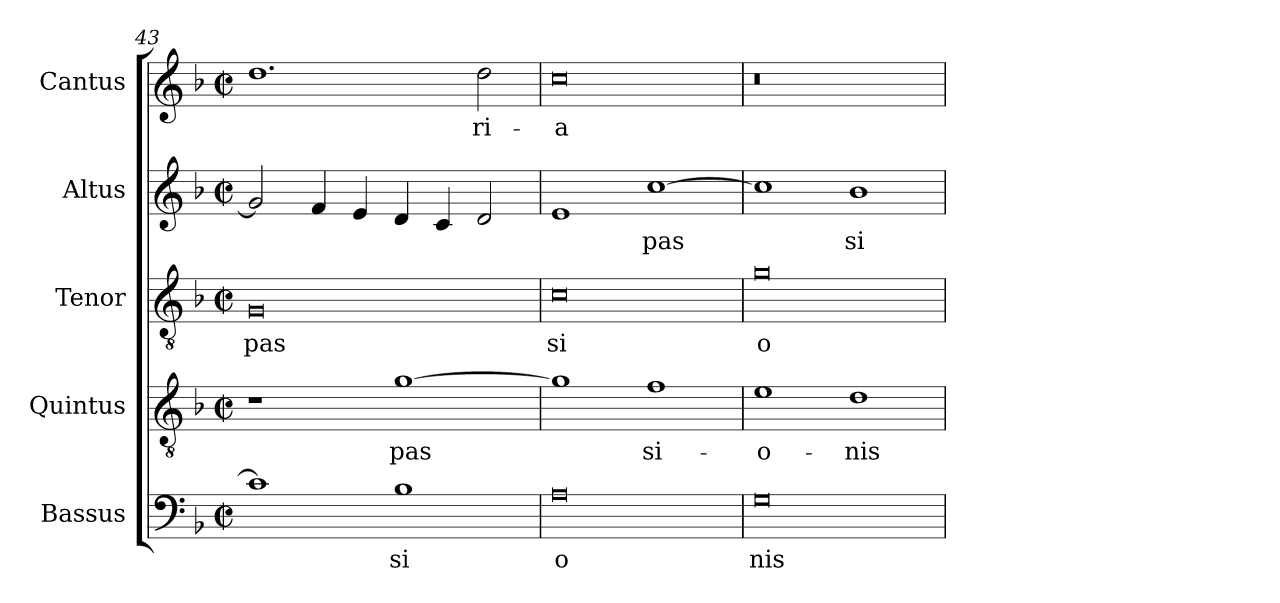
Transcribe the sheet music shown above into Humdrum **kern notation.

**kern	**text	**kern	**text	**kern	**text	**kern	**text	**kern	**text
*part5	*part5	*part4	*part4	*part3	*part3	*part2	*part2	*part1	*part1
*staff5	*staff5	*staff4	*staff4	*staff3	*staff3	*staff2	*staff2	*staff1	*staff1
*I"Bassus	*	*I"Quintus	*	*I"Tenor	*	*I"Altus	*	*I"Cantus	*
!!LO:PB:g=z
*clefF4	*	*clefGv2	*	*clefGv2	*	*clefG2	*	*clefG2	*
*k[b-]	*	*k[b-]	*	*k[b-]	*	*k[b-]	*	*k[b-]	*
*F:	*	*F:	*	*F:	*	*F:	*	*F:	*
*M2/2	*	*M2/2	*	*M2/2	*	*M2/2	*	*M2/2	*
*met(c|)	*	*met(c|)	*	*met(c|)	*	*met(c|)	*	*met(c|)	*
=43	=43	=43	=43	=43	=43	=43	=43	=43	=43
!	!LO:LY:b:cj	!	!	!	!LO:LY:b:cj	!	!LO:LY:b:cj	!	!LO:LY:b:cj
1c]	.	1r	.	0G	pas	2g/]	.	1.dd	--
!	!	!	!	!	!	!	!LO:LY:b:cj	!	!
.	.	.	.	.	.	4f/	.	.	.
!	!	!	!	!	!	!	!LO:LY:b:cj	!	!
.	.	.	.	.	.	4e/	.	.	.
!	!LO:LY:b:cj	!	!LO:LY:b:cj	!	!	!	!LO:LY:b:cj	!	!
1B-	si	[>1g	pas-	.	.	4d/	.	.	.
!	!	!	!	!	!	!	!LO:LY:b:cj	!	!
.	.	.	.	.	.	4c/	.	.	.
!	!	!	!	!	!	!	!LO:LY:b:cj	!	!LO:LY:b:cj
.	.	.	.	.	.	2d/	.	2dd\	-ri-
=44	=44	=44	=44	=44	=44	=44	=44	=44	=44
!	!LO:LY:b:cj	!	!LO:LY:b:cj	!	!LO:LY:b:cj	!	!LO:LY:b:cj	!	!LO:LY:b:cj
0A	o	1g]	--	0c	si	1e	.	0cc	-a
!	!	!	!LO:LY:b:cj	!	!	!	!LO:LY:b:cj	!	!
.	.	1f	-si-	.	.	[>1cc	pas	.	.
=45	=45	=45	=45	=45	=45	=45	=45	=45	=45
!	!LO:LY:b:cj	!	!LO:LY:b:cj	!	!LO:LY:b:cj	!	!LO:LY:b:cj	!	!
0G	nis	1e	-o-	0g	o	1cc]	.	0r	.
!	!	!	!LO:LY:b:cj	!	!	!	!LO:LY:b:cj	!	!
.	.	1d	-nis	.	.	1b-	si	.	.
=	=	=	=	=	=	=	=	=	=
*-	*-	*-	*-	*-	*-	*-	*-	*-	*-
